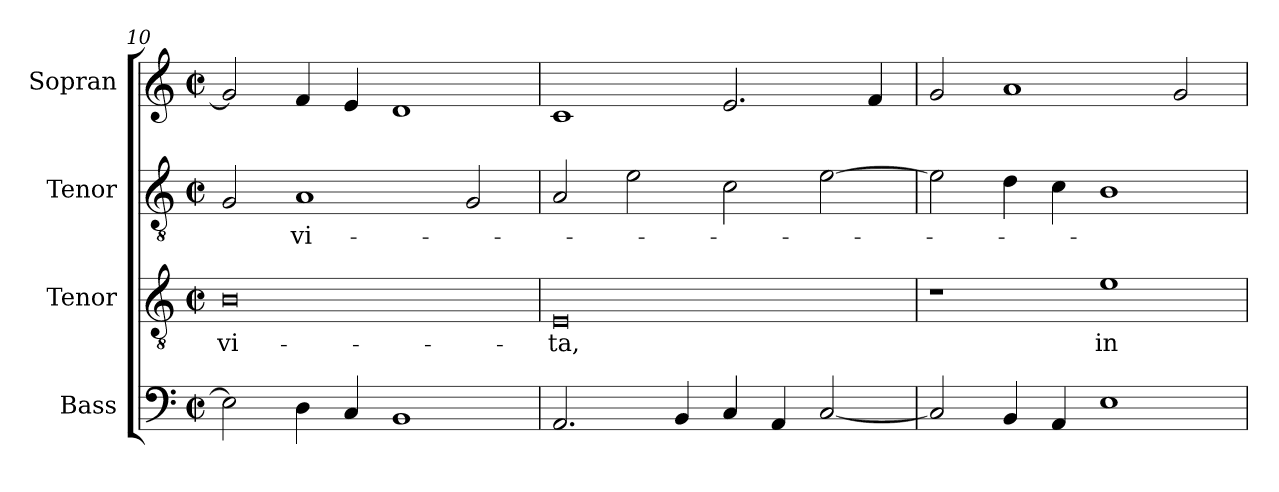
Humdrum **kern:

**kern	**kern	**text	**kern	**text	**kern
*part4	*part3	*part3	*part2	*part2	*part1
*staff4	*staff3	*staff3	*staff2	*staff2	*staff1
*I"Bass	*I"Tenor	*	*I"Tenor	*	*I"Sopran
*	*I'Tenor	*	*	*	*
*clefF4	*clefGv2	*	*clefGv2	*	*clefG2
*	*ITrd7c12	*	*ITrd7c12	*	*
*k[]	*k[]	*	*k[]	*	*k[]
*M2/2	*M2/2	*	*M2/2	*	*M2/2
*met(c|)	*met(c|)	*	*met(c|)	*	*met(c|)
=10	=10	=10	=10	=10	=10
!	!	!LO:LY:b:color=#000000	!	!	!
2Ei\]	0BBi	vi-	2GGi/	.	2gi/]
!	!	!	!	!LO:LY:b:color=#000000	!
4Di\	.	.	1AAi	vi-	4fi/
4Ci/	.	.	.	.	4ei/
1BBi	.	.	.	.	1di
.	.	.	2GGi/	.	.
=11	=11	=11	=11	=11	=11
!	!	!LO:LY:b:color=#000000	!	!	!
2.AAi/	0EEi	-ta,	2AAi/	.	1ci
.	.	.	2Ei\	.	.
4BBi/	.	.	.	.	.
4Ci/	.	.	2Ci\	.	2.ei/
4AAi/	.	.	.	.	.
[<2Ci/	.	.	[>2Ei\	.	.
.	.	.	.	.	4fi/
=12	=12	=12	=12	=12	=12
2Ci/]	1r	.	2Ei\]	.	2gi/
4BBi/	.	.	4Di\	.	1ai
4AAi/	.	.	4Ci\	.	.
!	!	!LO:LY:b:color=#000000	!	!	!
1Ei	1Ei	in	1BBi	.	.
.	.	.	.	.	2gi/
=	=	=	=	=	=
*-	*-	*-	*-	*-	*-
